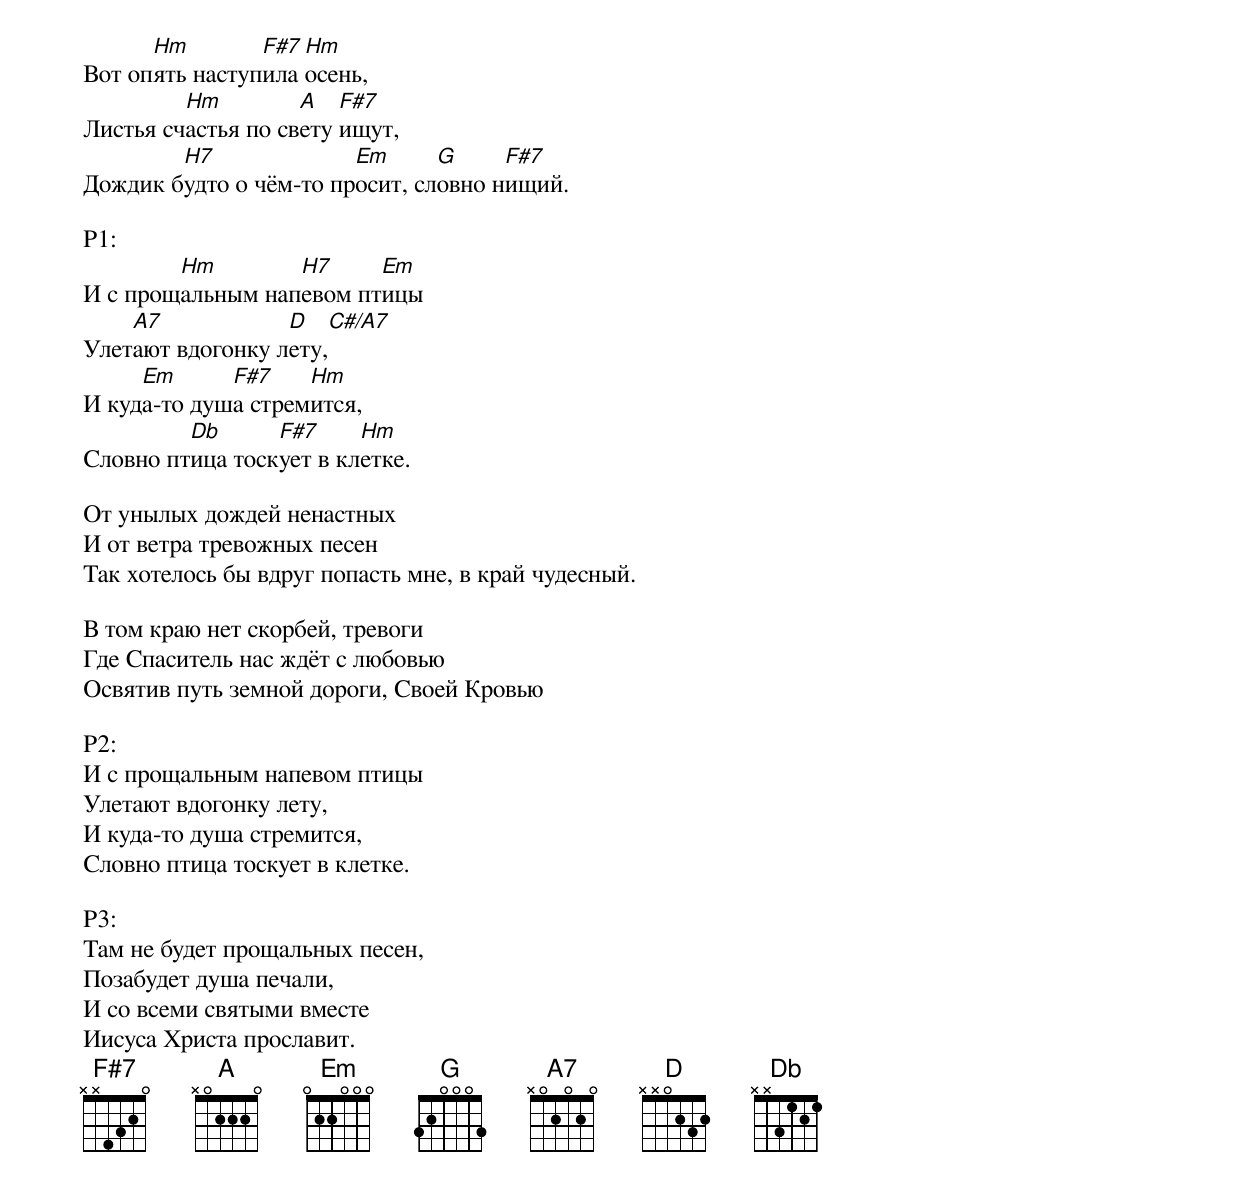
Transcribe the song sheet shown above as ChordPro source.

Вот оп[Hm]ять наступ[F#7]ила [Hm]осень,
Листья сч[Hm]астья по св[A]ету [F#7]ищут,
Дождик б[H7]удто о чём-то пр[Em]осит, сл[G]овно н[F#7]ищий.

P1:
И с прощ[Hm]альным нап[H7]евом пт[Em]ицы
Улет[A7]ают вдогонку л[D]ету,[C#/A7]
И куд[Em]а-то душ[F#7]а стрем[Hm]ится,
Словно пт[Db]ица тоск[F#7]ует в кл[Hm]етке.

От унылых дождей ненастных
И от ветра тревожных песен
Так хотелось бы вдруг попасть мне, в край чудесный.

В том краю нет скорбей, тревоги
Где Спаситель нас ждёт с любовью
Освятив путь земной дороги, Своей Кровью

P2:
И с прощальным напевом птицы
Улетают вдогонку лету,
И куда-то душа стремится,
Словно птица тоскует в клетке.

P3:
Там не будет прощальных песен,
Позабудет душа печали,
И со всеми святыми вместе
Иисуса Христа прославит.
